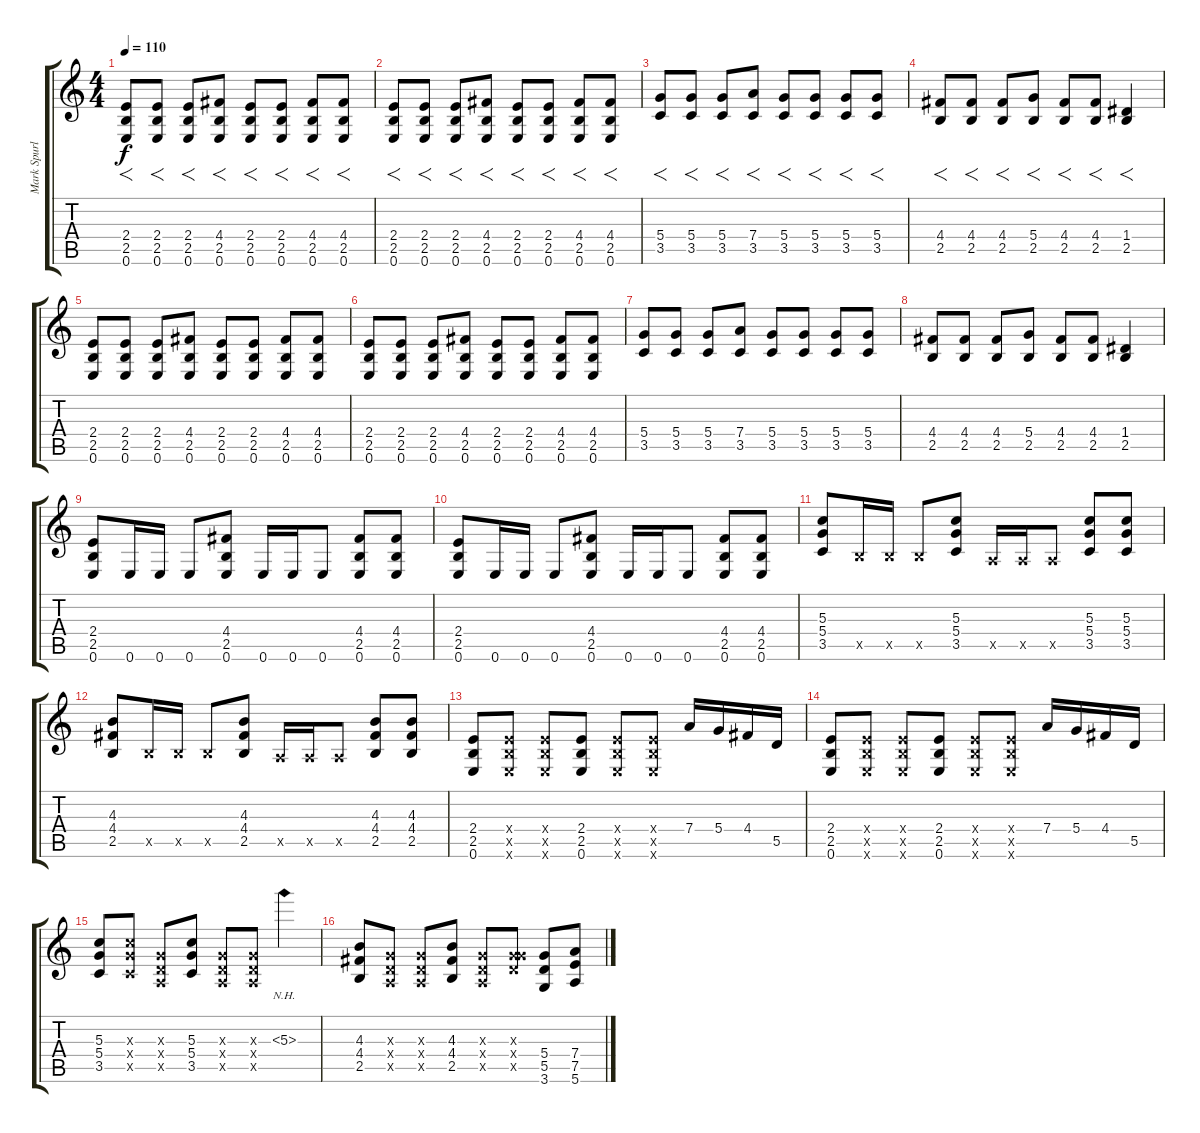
\track ("Mark Spurlock" "Mark Spurl") {instrument overdrivenguitar}
\staff {score tabs}
\tuning (E4 B3 G3 D3 A2 E2) {hide}
\ts (4 4)
\tempo 110
\clef g2
\ks c
(2.4 2.5 0.6).8{f dy f instrument overdrivenguitar} (2.4 2.5 0.6).8{f} (2.4 2.5 0.6).8{f} (4.4 2.5 0.6).8{f} (2.4 2.5 0.6).8{f} (2.4 2.5 0.6).8{f} (4.4 2.5 0.6).8{f} (4.4 2.5 0.6).8{f} |
(2.4 2.5 0.6).8{f} (2.4 2.5 0.6).8{f} (2.4 2.5 0.6).8{f} (4.4 2.5 0.6).8{f} (2.4 2.5 0.6).8{f} (2.4 2.5 0.6).8{f} (4.4 2.5 0.6).8{f} (4.4 2.5 0.6).8{f} |
(5.4 3.5).8{f} (5.4 3.5).8{f} (5.4 3.5).8{f} (7.4 3.5).8{f} (5.4 3.5).8{f} (5.4 3.5).8{f} (5.4 3.5).8{f} (5.4 3.5).8{f} |
(4.4 2.5).8{f} (4.4 2.5).8{f} (4.4 2.5).8{f} (5.4 2.5).8{f} (4.4 2.5).8{f} (4.4 2.5).8{f} (1.4 2.5).4{f} |
(2.4 2.5 0.6).8 (2.4 2.5 0.6).8 (2.4 2.5 0.6).8 (4.4 2.5 0.6).8 (2.4 2.5 0.6).8 (2.4 2.5 0.6).8 (4.4 2.5 0.6).8 (4.4 2.5 0.6).8 |
(2.4 2.5 0.6).8 (2.4 2.5 0.6).8 (2.4 2.5 0.6).8 (4.4 2.5 0.6).8 (2.4 2.5 0.6).8 (2.4 2.5 0.6).8 (4.4 2.5 0.6).8 (4.4 2.5 0.6).8 |
(5.4 3.5).8 (5.4 3.5).8 (5.4 3.5).8 (7.4 3.5).8 (5.4 3.5).8 (5.4 3.5).8 (5.4 3.5).8 (5.4 3.5).8 |
(4.4 2.5).8 (4.4 2.5).8 (4.4 2.5).8 (5.4 2.5).8 (4.4 2.5).8 (4.4 2.5).8 (1.4 2.5).4 |
(2.4 2.5 0.6).8 0.6.16 0.6.16 0.6.8 (4.4 2.5 0.6).8 0.6.16 0.6.16 0.6.8 (4.4 2.5 0.6).8 (4.4 2.5 0.6).8 |
(2.4 2.5 0.6).8 0.6.16 0.6.16 0.6.8 (4.4 2.5 0.6).8 0.6.16 0.6.16 0.6.8 (4.4 2.5 0.6).8 (4.4 2.5 0.6).8 |
(5.3 5.4 3.5).8 2.5{x}.16 2.5{x}.16 2.5{x}.8 (5.3 5.4 3.5).8 0.5{x}.16 0.5{x}.16 0.5{x}.8 (5.3 5.4 3.5).8 (5.3 5.4 3.5).8 |
(4.3 4.4 2.5).8 2.5{x}.16 2.5{x}.16 2.5{x}.8 (4.3 4.4 2.5).8 0.5{x}.16 0.5{x}.16 0.5{x}.8 (4.3 4.4 2.5).8 (4.3 4.4 2.5).8 |
(2.4 2.5 0.6).8 (2.4{x} 2.5{x} 0.6{x}).8 (2.4{x} 2.5{x} 0.6{x}).8 (2.4 2.5 0.6).8 (2.4{x} 2.5{x} 0.6{x}).8 (2.4{x} 2.5{x} 0.6{x}).8 7.4.16 5.4.16 4.4.16 5.5.16 |
(2.4 2.5 0.6).8 (2.4{x} 2.5{x} 0.6{x}).8 (2.4{x} 2.5{x} 0.6{x}).8 (2.4 2.5 0.6).8 (2.4{x} 2.5{x} 0.6{x}).8 (2.4{x} 2.5{x} 0.6{x}).8 7.4.16 5.4.16 4.4.16 5.5.16 |
(5.3 5.4 3.5).8 (5.3{x} 5.4{x} 3.5{x}).8 (0.3{x} 0.4{x} 0.5{x}).8 (5.3 5.4 3.5).8 (0.3{x} 0.4{x} 0.5{x}).8 (0.3{x} 0.4{x} 0.5{x}).8 5.3{nh}.4 |
(4.3 4.4 2.5).8 (0.3{x} 0.4{x} 0.5{x}).8 (0.3{x} 0.4{x} 0.5{x}).8 (4.3 4.4 2.5).8 (0.3{x} 0.4{x} 0.5{x}).8 (0.3{x} 5.4{x} 5.5{x}).8 (5.4 5.5 3.6).8 (7.4 7.5 5.6).8
